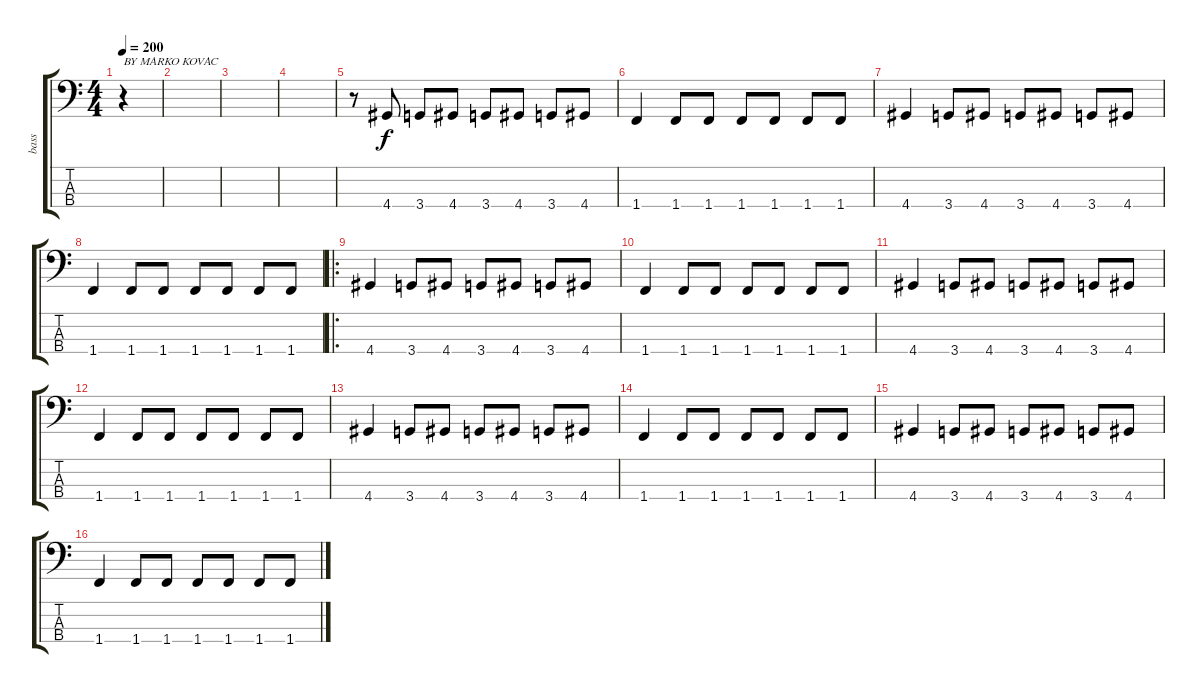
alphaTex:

\track ("bass" "bass") {instrument electricbasspick}
\staff {score tabs}
\tuning (G2 D2 A1 E1) {hide}
\ts (4 4)
\tempo 200
\clef f4
\ks c
r.4{txt "BY MARKO KOVAC" dy f instrument electricbasspick} |
|
|
|
r.8 4.4.8 3.4.8 4.4.8 3.4.8 4.4.8 3.4.8 4.4.8 |
1.4.4 1.4.8 1.4.8 1.4.8 1.4.8 1.4.8 1.4.8 |
4.4.4 3.4.8 4.4.8 3.4.8 4.4.8 3.4.8 4.4.8 |
1.4.4 1.4.8 1.4.8 1.4.8 1.4.8 1.4.8 1.4.8 |
\ro
4.4.4 3.4.8 4.4.8 3.4.8 4.4.8 3.4.8 4.4.8 |
1.4.4 1.4.8 1.4.8 1.4.8 1.4.8 1.4.8 1.4.8 |
4.4.4 3.4.8 4.4.8 3.4.8 4.4.8 3.4.8 4.4.8 |
1.4.4 1.4.8 1.4.8 1.4.8 1.4.8 1.4.8 1.4.8 |
4.4.4 3.4.8 4.4.8 3.4.8 4.4.8 3.4.8 4.4.8 |
1.4.4 1.4.8 1.4.8 1.4.8 1.4.8 1.4.8 1.4.8 |
4.4.4 3.4.8 4.4.8 3.4.8 4.4.8 3.4.8 4.4.8 |
1.4.4 1.4.8 1.4.8 1.4.8 1.4.8 1.4.8 1.4.8
